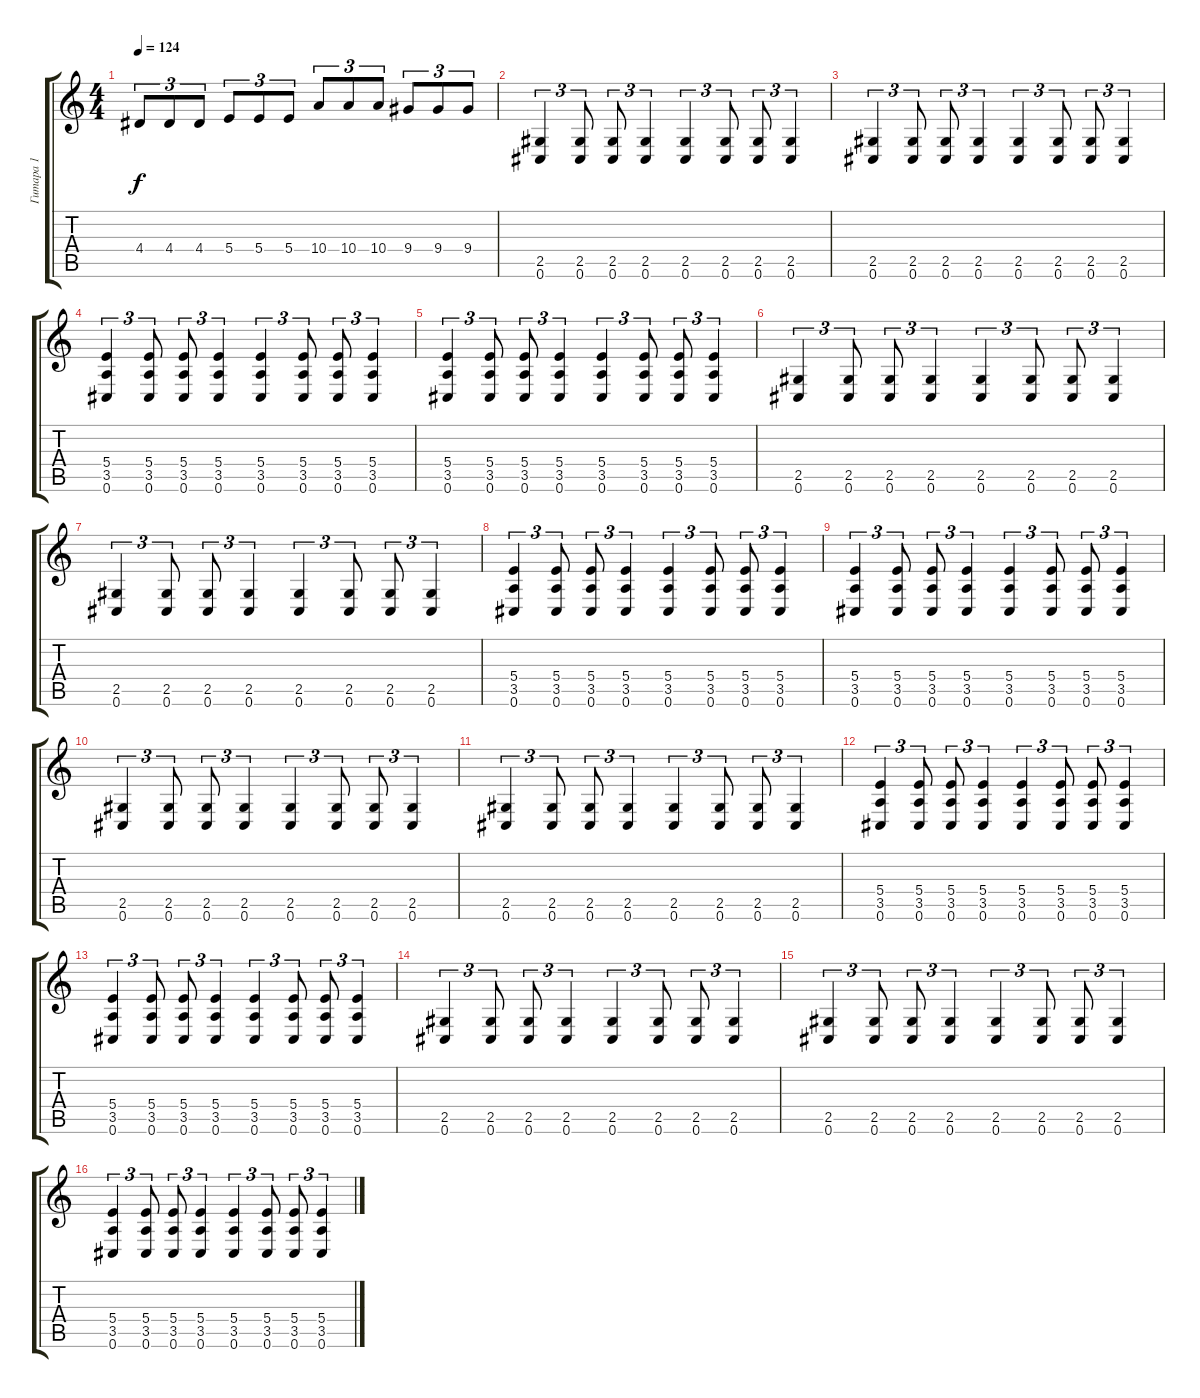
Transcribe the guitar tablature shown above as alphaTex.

\track ("Гитара 1" "Гитара 1") {instrument overdrivenguitar}
\staff {score tabs}
\tuning (Db4 Ab3 E3 B2 Gb2 Db2) {hide}
\ts (4 4)
\tempo 124
\clef g2
\ks c
4.4.8{tu (3 2) dy f} 4.4.8{tu (3 2)} 4.4.8{tu (3 2)} 5.4.8{tu (3 2)} 5.4.8{tu (3 2)} 5.4.8{tu (3 2)} 10.4.8{tu (3 2)} 10.4.8{tu (3 2)} 10.4.8{tu (3 2)} 9.4.8{tu (3 2)} 9.4.8{tu (3 2)} 9.4.8{tu (3 2)} |
(2.5 0.6).4{tu (3 2)} (2.5 0.6).8{tu (3 2)} (2.5 0.6).8{tu (3 2)} (2.5 0.6).4{tu (3 2)} (2.5 0.6).4{tu (3 2)} (2.5 0.6).8{tu (3 2)} (2.5 0.6).8{tu (3 2)} (2.5 0.6).4{tu (3 2)} |
(2.5 0.6).4{tu (3 2)} (2.5 0.6).8{tu (3 2)} (2.5 0.6).8{tu (3 2)} (2.5 0.6).4{tu (3 2)} (2.5 0.6).4{tu (3 2)} (2.5 0.6).8{tu (3 2)} (2.5 0.6).8{tu (3 2)} (2.5 0.6).4{tu (3 2)} |
(5.4 3.5 0.6).4{tu (3 2)} (5.4 3.5 0.6).8{tu (3 2)} (5.4 3.5 0.6).8{tu (3 2)} (5.4 3.5 0.6).4{tu (3 2)} (5.4 3.5 0.6).4{tu (3 2)} (5.4 3.5 0.6).8{tu (3 2)} (5.4 3.5 0.6).8{tu (3 2)} (5.4 3.5 0.6).4{tu (3 2)} |
(5.4 3.5 0.6).4{tu (3 2)} (5.4 3.5 0.6).8{tu (3 2)} (5.4 3.5 0.6).8{tu (3 2)} (5.4 3.5 0.6).4{tu (3 2)} (5.4 3.5 0.6).4{tu (3 2)} (5.4 3.5 0.6).8{tu (3 2)} (5.4 3.5 0.6).8{tu (3 2)} (5.4 3.5 0.6).4{tu (3 2)} |
(2.5 0.6).4{tu (3 2)} (2.5 0.6).8{tu (3 2)} (2.5 0.6).8{tu (3 2)} (2.5 0.6).4{tu (3 2)} (2.5 0.6).4{tu (3 2)} (2.5 0.6).8{tu (3 2)} (2.5 0.6).8{tu (3 2)} (2.5 0.6).4{tu (3 2)} |
(2.5 0.6).4{tu (3 2)} (2.5 0.6).8{tu (3 2)} (2.5 0.6).8{tu (3 2)} (2.5 0.6).4{tu (3 2)} (2.5 0.6).4{tu (3 2)} (2.5 0.6).8{tu (3 2)} (2.5 0.6).8{tu (3 2)} (2.5 0.6).4{tu (3 2)} |
(5.4 3.5 0.6).4{tu (3 2)} (5.4 3.5 0.6).8{tu (3 2)} (5.4 3.5 0.6).8{tu (3 2)} (5.4 3.5 0.6).4{tu (3 2)} (5.4 3.5 0.6).4{tu (3 2)} (5.4 3.5 0.6).8{tu (3 2)} (5.4 3.5 0.6).8{tu (3 2)} (5.4 3.5 0.6).4{tu (3 2)} |
(5.4 3.5 0.6).4{tu (3 2)} (5.4 3.5 0.6).8{tu (3 2)} (5.4 3.5 0.6).8{tu (3 2)} (5.4 3.5 0.6).4{tu (3 2)} (5.4 3.5 0.6).4{tu (3 2)} (5.4 3.5 0.6).8{tu (3 2)} (5.4 3.5 0.6).8{tu (3 2)} (5.4 3.5 0.6).4{tu (3 2)} |
(2.5 0.6).4{tu (3 2)} (2.5 0.6).8{tu (3 2)} (2.5 0.6).8{tu (3 2)} (2.5 0.6).4{tu (3 2)} (2.5 0.6).4{tu (3 2)} (2.5 0.6).8{tu (3 2)} (2.5 0.6).8{tu (3 2)} (2.5 0.6).4{tu (3 2)} |
(2.5 0.6).4{tu (3 2)} (2.5 0.6).8{tu (3 2)} (2.5 0.6).8{tu (3 2)} (2.5 0.6).4{tu (3 2)} (2.5 0.6).4{tu (3 2)} (2.5 0.6).8{tu (3 2)} (2.5 0.6).8{tu (3 2)} (2.5 0.6).4{tu (3 2)} |
(5.4 3.5 0.6).4{tu (3 2)} (5.4 3.5 0.6).8{tu (3 2)} (5.4 3.5 0.6).8{tu (3 2)} (5.4 3.5 0.6).4{tu (3 2)} (5.4 3.5 0.6).4{tu (3 2)} (5.4 3.5 0.6).8{tu (3 2)} (5.4 3.5 0.6).8{tu (3 2)} (5.4 3.5 0.6).4{tu (3 2)} |
(5.4 3.5 0.6).4{tu (3 2)} (5.4 3.5 0.6).8{tu (3 2)} (5.4 3.5 0.6).8{tu (3 2)} (5.4 3.5 0.6).4{tu (3 2)} (5.4 3.5 0.6).4{tu (3 2)} (5.4 3.5 0.6).8{tu (3 2)} (5.4 3.5 0.6).8{tu (3 2)} (5.4 3.5 0.6).4{tu (3 2)} |
(2.5 0.6).4{tu (3 2)} (2.5 0.6).8{tu (3 2)} (2.5 0.6).8{tu (3 2)} (2.5 0.6).4{tu (3 2)} (2.5 0.6).4{tu (3 2)} (2.5 0.6).8{tu (3 2)} (2.5 0.6).8{tu (3 2)} (2.5 0.6).4{tu (3 2)} |
(2.5 0.6).4{tu (3 2)} (2.5 0.6).8{tu (3 2)} (2.5 0.6).8{tu (3 2)} (2.5 0.6).4{tu (3 2)} (2.5 0.6).4{tu (3 2)} (2.5 0.6).8{tu (3 2)} (2.5 0.6).8{tu (3 2)} (2.5 0.6).4{tu (3 2)} |
(5.4 3.5 0.6).4{tu (3 2)} (5.4 3.5 0.6).8{tu (3 2)} (5.4 3.5 0.6).8{tu (3 2)} (5.4 3.5 0.6).4{tu (3 2)} (5.4 3.5 0.6).4{tu (3 2)} (5.4 3.5 0.6).8{tu (3 2)} (5.4 3.5 0.6).8{tu (3 2)} (5.4 3.5 0.6).4{tu (3 2)}
